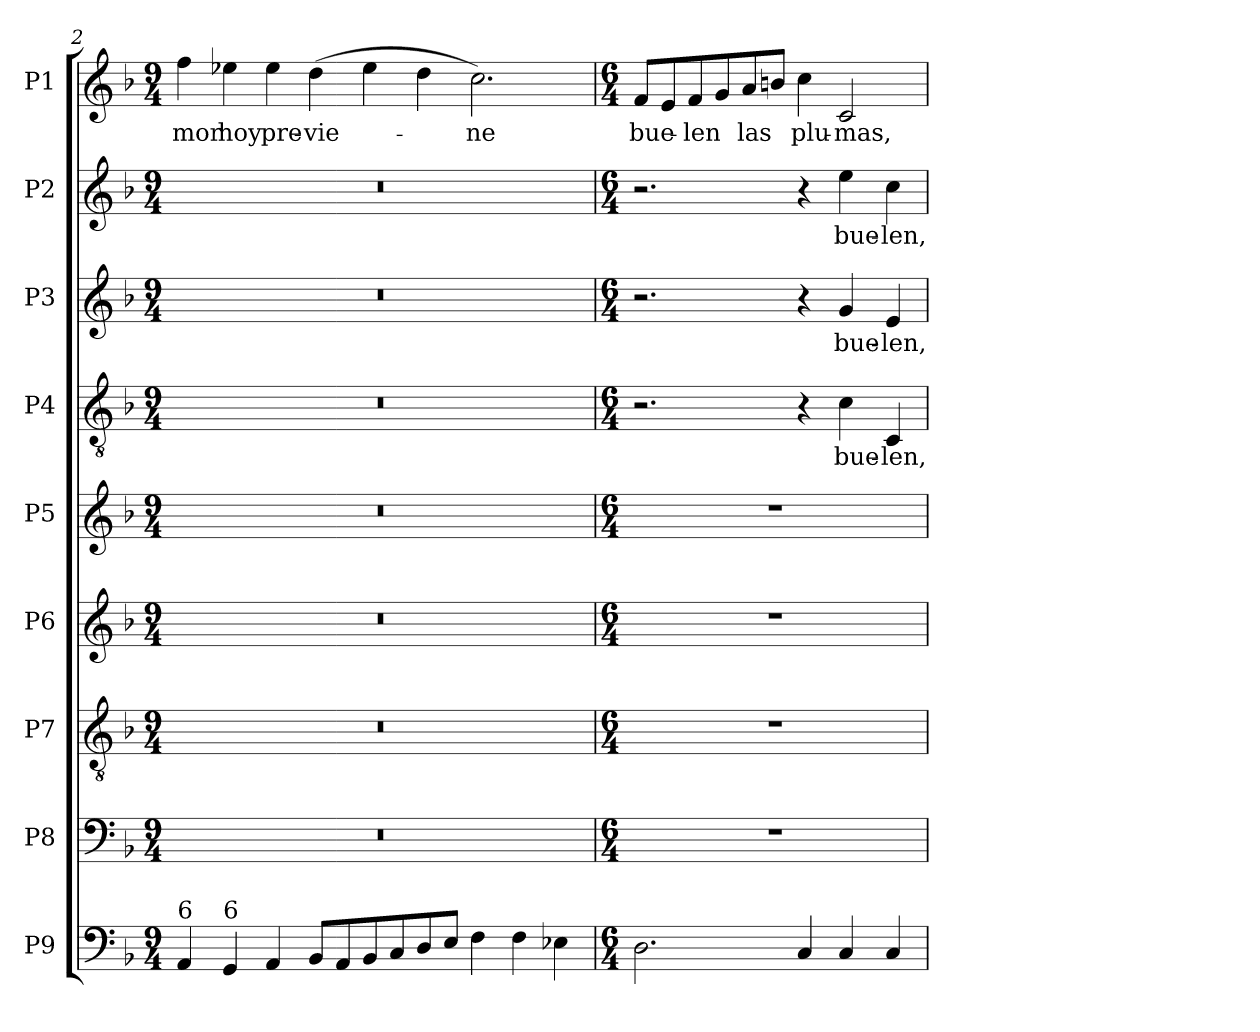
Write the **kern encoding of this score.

**kern	**kern	**kern	**kern	**kern	**kern	**text	**kern	**text	**kern	**text	**kern	**text
*part9	*part8	*part7	*part6	*part5	*part4	*part4	*part3	*part3	*part2	*part2	*part1	*part1
*staff9	*staff8	*staff7	*staff6	*staff5	*staff4	*staff4	*staff3	*staff3	*staff2	*staff2	*staff1	*staff1
*I"P9	*I"P8	*I"P7	*I"P6	*I"P5	*I"P4	*	*I"P3	*	*I"P2	*	*I"P1	*
*clefF4	*clefF4	*clefGv2	*clefG2	*clefG2	*clefGv2	*	*clefG2	*	*clefG2	*	*clefG2	*
*	*	*ITrd7c12	*	*	*ITrd7c12	*	*	*	*	*	*	*
*k[b-]	*k[b-]	*k[b-]	*k[b-]	*k[b-]	*k[b-]	*	*k[b-]	*	*k[b-]	*	*k[b-]	*
*F:	*F:	*F:	*F:	*F:	*F:	*	*F:	*	*F:	*	*F:	*
*M9/4	*M9/4	*M9/4	*M9/4	*M9/4	*M9/4	*	*M9/4	*	*M9/4	*	*M9/4	*
=2	=2	=2	=2	=2	=2	=2	=2	=2	=2	=2	=2	=2
!	!LO:N:vis=1	!LO:N:vis=1	!LO:N:vis=1	!LO:N:vis=1	!LO:N:vis=1	!	!LO:N:vis=1	!	!LO:N:vis=1	!	!	!
!LO:TX:a:t=6	!	!	!	!	!	!	!	!	!	!	!	!
!	!	!	!	!	!	!	!	!	!	!	!	!LO:LY:b:color=#000000
4AAi/	4%9r	4%9r	4%9r	4%9r	4%9r	.	4%9r	.	4%9r	.	4ffi\	-mor
!LO:TX:a:t=6	!	!	!	!	!	!	!	!	!	!	!	!
!	!	!	!	!	!	!	!	!	!	!	!	!LO:LY:b:color=#000000
4GGi/	.	.	.	.	.	.	.	.	.	.	4ee-Xi\	hoy
!	!	!	!	!	!	!	!	!	!	!	!	!LO:LY:b:color=#000000
4AAi/	.	.	.	.	.	.	.	.	.	.	4ee-i\	pre-
!	!	!	!	!	!	!	!	!	!	!	!	!LO:LY:b:color=#000000
8BB-i/L	.	.	.	.	.	.	.	.	.	.	(4ddi\	-vie-
8AAi/	.	.	.	.	.	.	.	.	.	.	.	.
8BB-i/	.	.	.	.	.	.	.	.	.	.	4ee-i\	.
8Ci/	.	.	.	.	.	.	.	.	.	.	.	.
8Di/	.	.	.	.	.	.	.	.	.	.	4ddi\	.
8Ei/J	.	.	.	.	.	.	.	.	.	.	.	.
!	!	!	!	!	!	!	!	!	!	!	!	!LO:LY:b:color=#000000
4Fi\	.	.	.	.	.	.	.	.	.	.	2.cci\)	-ne
4Fi\	.	.	.	.	.	.	.	.	.	.	.	.
4E-Xi\	.	.	.	.	.	.	.	.	.	.	.	.
!!LO:PB:g=z
=3	=3	=3	=3	=3	=3	=3	=3	=3	=3	=3	=3	=3
*M6/4	*M6/4	*M6/4	*M6/4	*M6/4	*M6/4	*	*M6/4	*	*M6/4	*	*M6/4	*
!	!LO:N:vis=1	!LO:N:vis=1	!LO:N:vis=1	!LO:N:vis=1	!	!	!	!	!	!	!	!
!	!	!	!	!	!	!	!	!	!	!	!	!LO:LY:b:color=#000000
2.Di\	1.r	1.r	1.r	1.r	2.r	.	2.r	.	2.r	.	8fi/L	bue-
.	.	.	.	.	.	.	.	.	.	.	8ei/	.
!	!	!	!	!	!	!	!	!	!	!	!	!LO:LY:b:color=#000000
.	.	.	.	.	.	.	.	.	.	.	8fi/	-len
.	.	.	.	.	.	.	.	.	.	.	8gi/	.
!	!	!	!	!	!	!	!	!	!	!	!	!LO:LY:b:color=#000000
.	.	.	.	.	.	.	.	.	.	.	8ai/	las
.	.	.	.	.	.	.	.	.	.	.	8bni/J	.
!	!	!	!	!	!	!	!	!	!	!	!	!LO:LY:b:color=#000000
4Ci/	.	.	.	.	4r	.	4r	.	4r	.	4cci\	plu-
!	!	!	!	!	!	!LO:LY:b:color=#000000	!	!	!	!	!	!
!	!	!	!	!	!	!	!	!LO:LY:b:color=#000000	!	!	!	!
!	!	!	!	!	!	!	!	!	!	!LO:LY:b:color=#000000	!	!
!	!	!	!	!	!	!	!	!	!	!	!	!LO:LY:b:color=#000000
4Ci/	.	.	.	.	4Ci\	bue-	4gi/	bue-	4eei\	bue-	2ci/	-mas,
!	!	!	!	!	!	!LO:LY:b:color=#000000	!	!	!	!	!	!
!	!	!	!	!	!	!	!	!LO:LY:b:color=#000000	!	!	!	!
!	!	!	!	!	!	!	!	!	!	!LO:LY:b:color=#000000	!	!
4Ci/	.	.	.	.	4CCi/	-len,	4ei/	-len,	4cci\	-len,	.	.
=	=	=	=	=	=	=	=	=	=	=	=	=
*-	*-	*-	*-	*-	*-	*-	*-	*-	*-	*-	*-	*-
